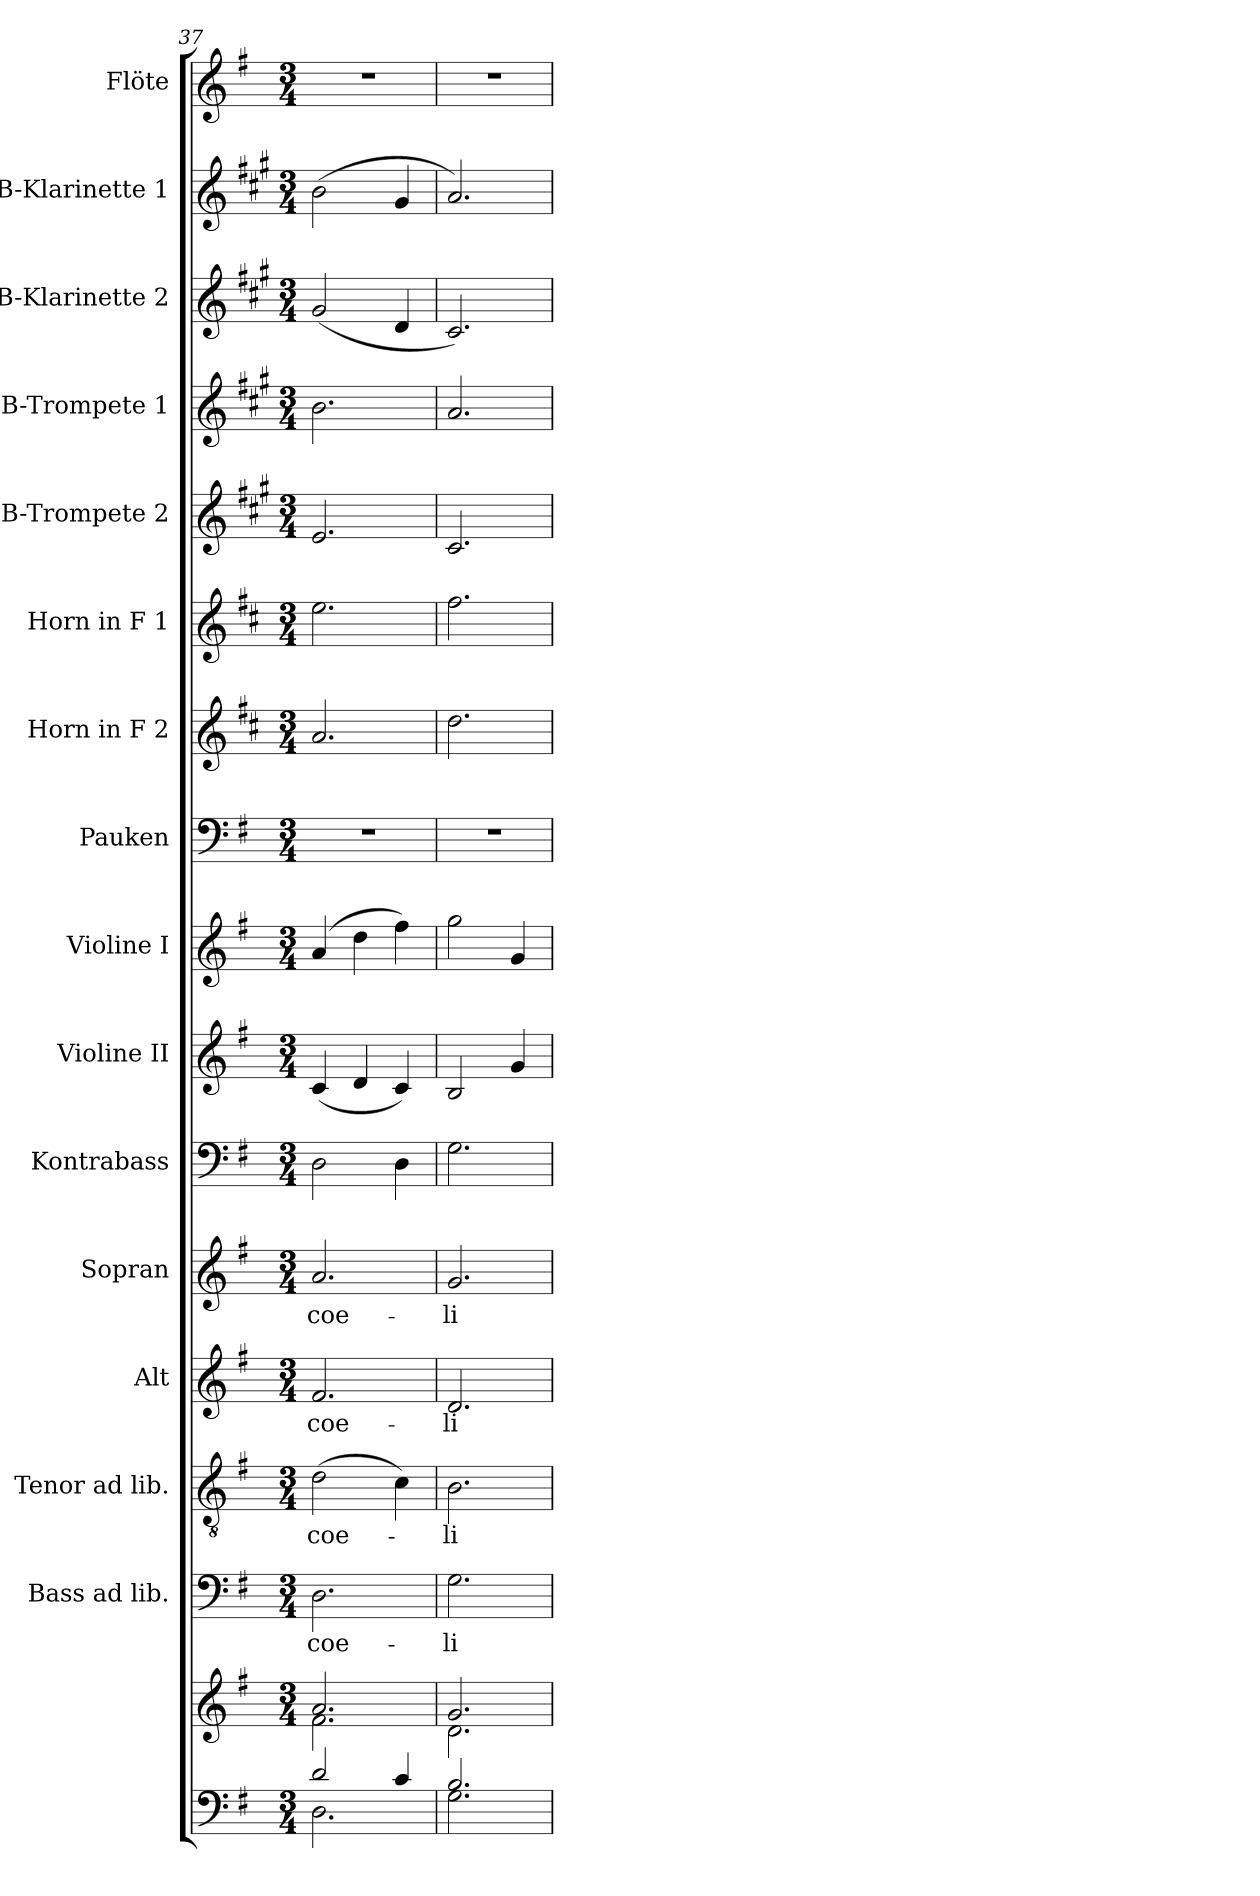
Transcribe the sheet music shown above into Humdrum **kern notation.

**kern	**kern	**kern	**text	**kern	**text	**kern	**text	**kern	**text	**kern	**kern	**kern	**kern	**kern	**kern	**kern	**kern	**kern	**kern	**kern
*part16	*part16	*part15	*part15	*part14	*part14	*part13	*part13	*part12	*part12	*part11	*part10	*part9	*part8	*part7	*part6	*part5	*part4	*part3	*part2	*part1
*staff17	*staff16	*staff15	*staff15	*staff14	*staff14	*staff13	*staff13	*staff12	*staff12	*staff11	*staff10	*staff9	*staff8	*staff7	*staff6	*staff5	*staff4	*staff3	*staff2	*staff1
*	*	*I"Bass ad lib.	*	*I"Tenor ad lib.	*	*I"Alt	*	*I"Sopran	*	*I"Kontrabass	*I"Violine II	*I"Violine I	*I"Pauken	*I"Horn in F 2	*I"Horn in F 1	*I"B-Trompete 2	*I"B-Trompete 1	*I"B-Klarinette 2	*I"B-Klarinette 1	*I"Flöte
*	*	*I'B.	*	*I'T.	*	*I'A.	*	*I'S.	*	*I'Kb.	*I'Vl. II	*I'Vl. I	*I'Pk.	*	*I'Hr. 1	*I'B Trp. 2	*I'B Trp. 1	*I'B Kl. 2	*I'B Kl. 1	*I'Fl.
*clefF4	*clefG2	*clefF4	*	*clefGv2	*	*clefG2	*	*clefG2	*	*clefF4	*clefG2	*clefG2	*clefF4	*clefG2	*clefG2	*clefG2	*clefG2	*clefG2	*clefG2	*clefG2
*	*	*	*	*	*	*	*	*	*	*ITrd7c12	*	*	*	*ITrd4c7	*ITrd4c7	*ITrd1c2	*ITrd1c2	*ITrd1c2	*ITrd1c2	*
*k[f#]	*k[f#]	*k[f#]	*	*k[f#]	*	*k[f#]	*	*k[f#]	*	*k[f#]	*k[f#]	*k[f#]	*k[f#]	*k[f#]	*k[f#]	*k[f#]	*k[f#]	*k[f#]	*k[f#]	*k[f#]
*G:	*G:	*G:	*	*G:	*	*G:	*	*G:	*	*G:	*G:	*G:	*G:	*G:	*G:	*G:	*G:	*G:	*G:	*G:
*M3/4	*M3/4	*M3/4	*	*M3/4	*	*M3/4	*	*M3/4	*	*M3/4	*M3/4	*M3/4	*M3/4	*M3/4	*M3/4	*M3/4	*M3/4	*M3/4	*M3/4	*M3/4
=37	=37	=37	=37	=37	=37	=37	=37	=37	=37	=37	=37	=37	=37	=37	=37	=37	=37	=37	=37	=37
*^	*^	*	*	*	*	*	*	*	*	*	*	*	*	*	*	*	*	*	*	*
!	!	!	!	!	!LO:LY:b	!	!LO:LY:b	!	!LO:LY:b	!	!LO:LY:b	!	!	!	!	!	!	!	!	!	!	!
2d/	2.D\	2.a/	2.f#\	2.D\	coe-	(>2d\	coe-	2.f#/	coe-	2.a/	coe-	2DD\	(<4c/	(4a/	2.r	2.d/	2.a\	2.d/	2.a\	(<2f#/	(>2a\	2.r
.	.	.	.	.	.	.	.	.	.	.	.	.	4d/	4dd\	.	.	.	.	.	.	.	.
4c/	.	.	.	.	.	4c\)	.	.	.	.	.	4DD\	4c/)	4ff#\)	.	.	.	.	.	4c/	4f#/	.
=38	=38	=38	=38	=38	=38	=38	=38	=38	=38	=38	=38	=38	=38	=38	=38	=38	=38	=38	=38	=38	=38	=38
!	!	!	!	!	!LO:LY:b	!	!LO:LY:b	!	!LO:LY:b	!	!LO:LY:b	!	!	!	!	!	!	!	!	!	!	!
2.B/	2.G\	2.g/	2.d\	2.G\	-li	2.B\	-li	2.d/	-li	2.g/	-li	2.GG\	2B/	2gg\	2.r	2.g\	2.b\	2.B/	2.g/	2.B/)	2.g/)	2.r
.	.	.	.	.	.	.	.	.	.	.	.	.	4g/	4g/	.	.	.	.	.	.	.	.
*v	*v	*	*	*	*	*	*	*	*	*	*	*	*	*	*	*	*	*	*	*	*	*
*	*v	*v	*	*	*	*	*	*	*	*	*	*	*	*	*	*	*	*	*	*	*
=	=	=	=	=	=	=	=	=	=	=	=	=	=	=	=	=	=	=	=	=
*-	*-	*-	*-	*-	*-	*-	*-	*-	*-	*-	*-	*-	*-	*-	*-	*-	*-	*-	*-	*-
